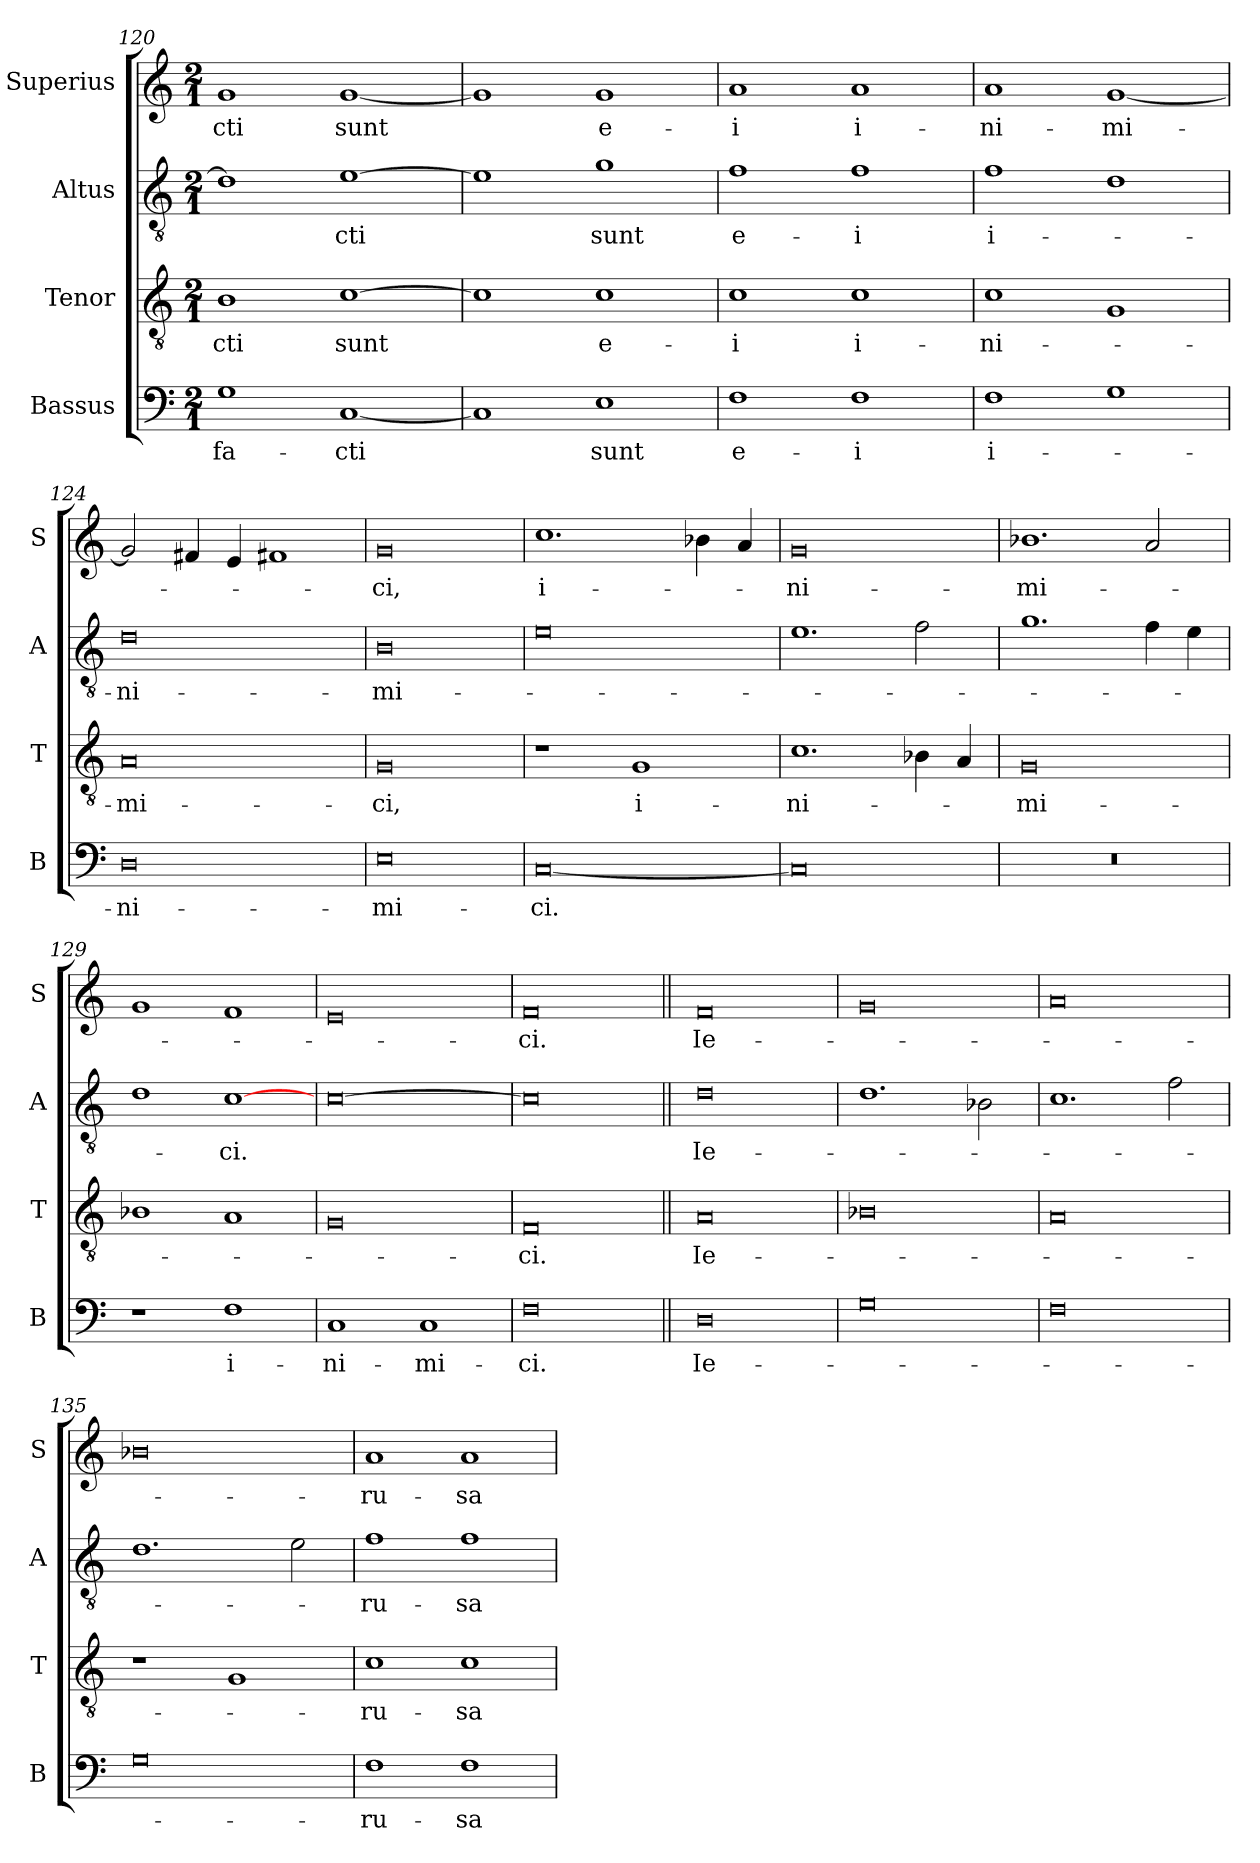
**kern	**text	**kern	**text	**kern	**text	**kern	**text
*part4	*part4	*part3	*part3	*part2	*part2	*part1	*part1
*staff4	*staff4	*staff3	*staff3	*staff2	*staff2	*staff1	*staff1
*I"Bassus	*	*I"Tenor	*	*I"Altus	*	*I"Superius	*
*I'B	*	*I'T	*	*I'A	*	*I'S	*
*clefF4	*	*clefGv2	*	*clefGv2	*	*clefG2	*
*k[]	*	*k[]	*	*k[]	*	*k[]	*
*M2/1	*	*M2/1	*	*M2/1	*	*M2/1	*
=120	=120	=120	=120	=120	=120	=120	=120
1G	fa-	1B	-cti	1d]	.	1g	-cti
[1C	-cti	[1c	sunt	[1e	-cti	[1g	sunt
=121	=121	=121	=121	=121	=121	=121	=121
1C]	.	1c]	.	1e]	.	1g]	.
1E	sunt	1c	e-	1g	sunt	1g	e-
=122	=122	=122	=122	=122	=122	=122	=122
1F	e-	1c	-i	1f	e-	1a	-i
1F	-i	1c	i-	1f	-i	1a	i-
=123	=123	=123	=123	=123	=123	=123	=123
1F	i-	1c	-ni-	1f	i-	1a	-ni-
1G	.	1G	.	1d	.	[1g	-mi-
=124	=124	=124	=124	=124	=124	=124	=124
0D	-ni-	0A	-mi-	0d	-ni-	2g]	.
.	.	.	.	.	.	4f#X	.
.	.	.	.	.	.	4e	.
.	.	.	.	.	.	1f#X	.
=125	=125	=125	=125	=125	=125	=125	=125
0E	-mi-	0G	-ci,	0B	-mi-	0g	-ci,
=126	=126	=126	=126	=126	=126	=126	=126
!	!	!	!	!	!	!	!LO:LY:i
[0C	ci.	1r	.	0e	.	1.cc	i-
!	!	!	!LO:LY:i	!	!	!	!
.	.	1G	i-	.	.	.	.
.	.	.	.	.	.	4b-i	.
.	.	.	.	.	.	4a	.
=127	=127	=127	=127	=127	=127	=127	=127
!	!	!	!LO:LY:i	!	!	!	!LO:LY:i
0C]	.	1.c	-ni-	1.e	.	0g	-ni-
.	.	4B-X	.	2f	.	.	.
.	.	4A	.	.	.	.	.
=128	=128	=128	=128	=128	=128	=128	=128
!	!	!	!LO:LY:i	!	!	!	!LO:LY:i
0r	.	0G	-mi-	1.g	.	1.b-X	-mi-
.	.	.	.	4f	.	2a	.
.	.	.	.	4e	.	.	.
=129	=129	=129	=129	=129	=129	=129	=129
1r	.	1B-X	.	1d	.	1g	.
!	!LO:LY:i	!	!	!	!	!	!
1F	-i-	1A	.	[1c	-ci.	1f	.
=130	=130	=130	=130	=130	=130	=130	=130
!	!LO:LY:i	!	!	!	!	!	!
1C	-ni-	0G	.	[0c	.	0e	.
!	!LO:LY:i	!	!	!	!	!	!
1C	-mi-	.	.	.	.	.	.
=131	=131	=131	=131	=131	=131	=131	=131
!	!LO:LY:i	!	!LO:LY:i	!	!	!	!LO:LY:i
0F	ci.	0F	ci.	0c]	.	0f	ci.
=132||	=132||	=132||	=132||	=132||	=132||	=132||	=132||
0D	-Ie-	0A	-Ie-	0d	-Ie-	0f	-Ie-
=133	=133	=133	=133	=133	=133	=133	=133
0G	.	0B-X	.	1.d	.	0g	.
.	.	.	.	2B-X	.	.	.
=134	=134	=134	=134	=134	=134	=134	=134
0F	.	0A	.	1.c	.	0a	.
.	.	.	.	2f	.	.	.
=135	=135	=135	=135	=135	=135	=135	=135
0G	.	1r	.	1.d	.	0b-X	.
.	.	1G	.	.	.	.	.
.	.	.	.	2e	.	.	.
=136	=136	=136	=136	=136	=136	=136	=136
1F	-ru-	1c	-ru-	1f	-ru-	1a	-ru-
1F	-sa-	1c	-sa-	1f	-sa-	1a	-sa-
=	=	=	=	=	=	=	=
*-	*-	*-	*-	*-	*-	*-	*-
